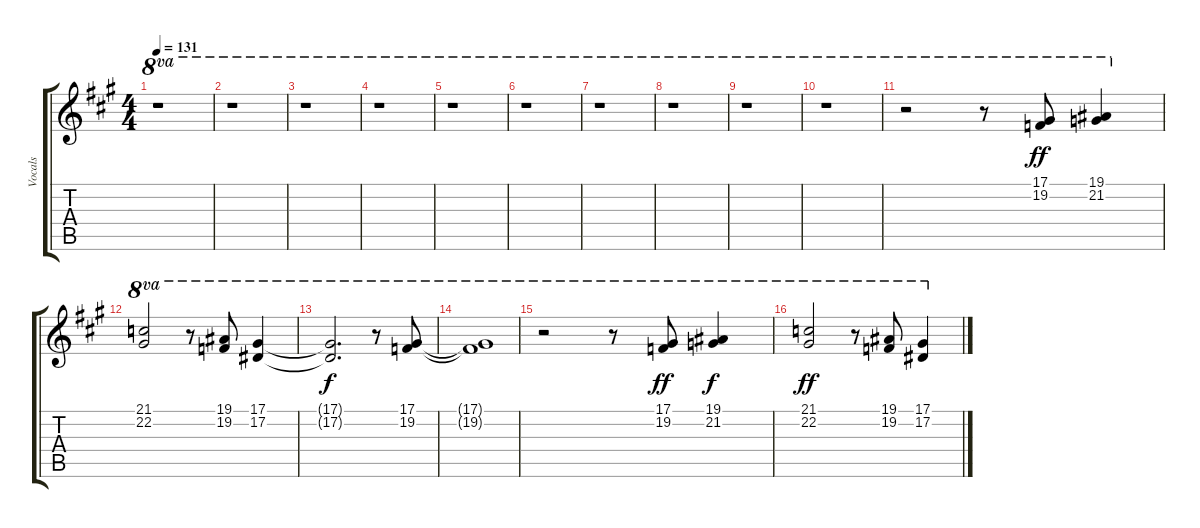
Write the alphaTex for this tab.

\track ("Vocals" "Vocals") {instrument vibraphone}
\staff {score tabs}
\tuning (Eb4 Bb3 Gb3 Db3 Ab2 Eb2) {hide}
\ts (4 4)
\tempo 131
\clef g2
\ks a
r.1{ot 8va dy f} |
r.1{ot 8va} |
r.1{ot 8va} |
r.1{ot 8va} |
r.1{ot 8va} |
r.1{ot 8va} |
r.1{ot 8va} |
r.1{ot 8va} |
r.1{ot 8va} |
r.1{ot 8va} |
r.2{ot 8va} r.8{ot 8va} (17.1 19.2).8{ot 8va dy ff} (19.1 21.2).4{ot 8va} |
(21.1 22.2).2{ot 8va} r.8{ot 8va} (19.1 19.2).8{ot 8va} (17.1 17.2).4{ot 8va} |
(17.1{t} 17.2{t}).2{d ot 8va dy f} r.8{ot 8va} (17.1 19.2).8{ot 8va} |
(17.1{t} 19.2{t}).1{ot 8va} |
r.2{ot 8va} r.8{ot 8va} (17.1 19.2).8{ot 8va dy ff} (19.1 21.2).4{ot 8va dy f} |
(21.1 22.2).2{ot 8va dy ff} r.8{ot 8va} (19.1 19.2).8{ot 8va} (17.1 17.2).4{ot 8va}
